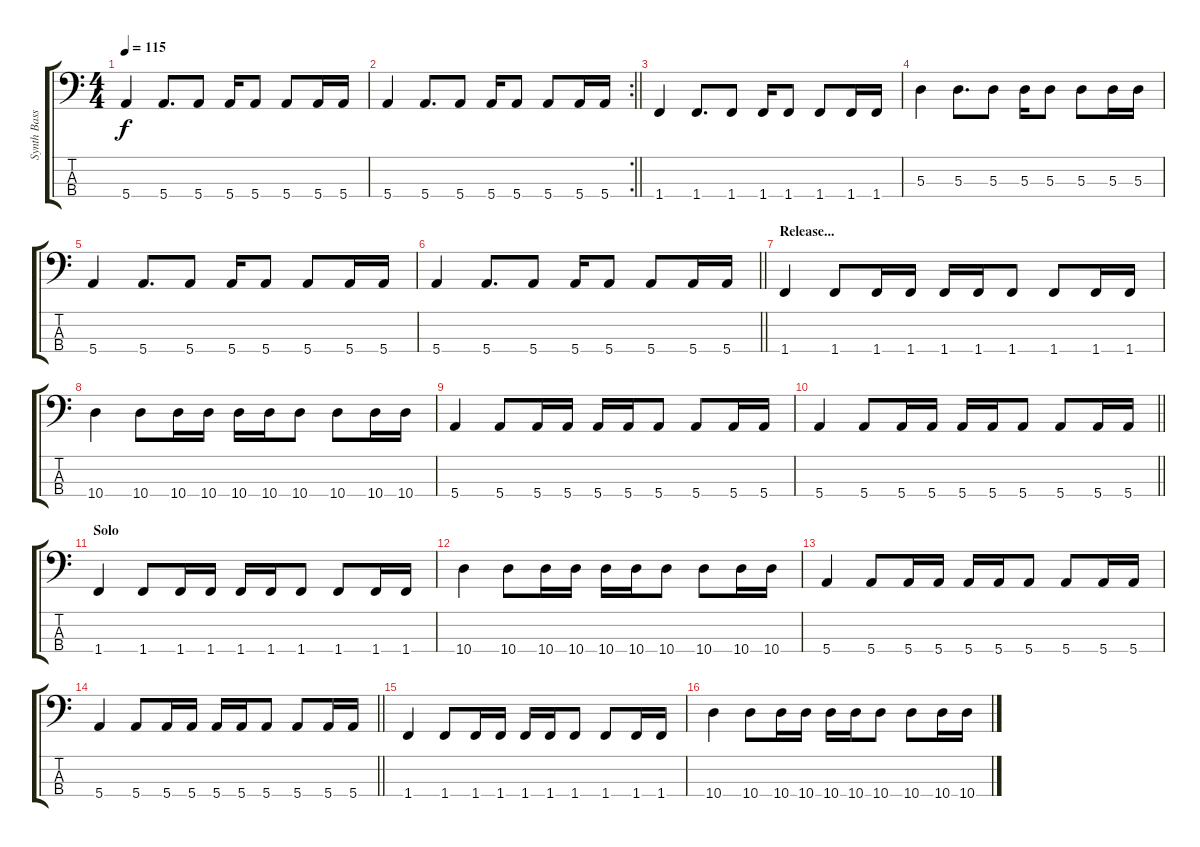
\track ("Synth Bass/Bass(Dave)" "Synth Bass") {instrument synthbass1}
\staff {score tabs}
\tuning (G2 D2 A1 E1) {hide}
\ts (4 4)
\tempo 115
\clef f4
\ks c
5.4.4{dy f} 5.4.8{d} 5.4.8 5.4.16 5.4.8 5.4.8 5.4.16 5.4.16 |
\rc 2
\barLineRight lightlight
5.4.4 5.4.8{d} 5.4.8 5.4.16 5.4.8 5.4.8 5.4.16 5.4.16 |
\section ("" "")
1.4.4 1.4.8{d} 1.4.8 1.4.16 1.4.8 1.4.8 1.4.16 1.4.16 |
5.3.4 5.3.8{d} 5.3.8 5.3.16 5.3.8 5.3.8 5.3.16 5.3.16 |
5.4.4 5.4.8{d} 5.4.8 5.4.16 5.4.8 5.4.8 5.4.16 5.4.16 |
\barLineRight lightlight
5.4.4 5.4.8{d} 5.4.8 5.4.16 5.4.8 5.4.8 5.4.16 5.4.16 |
\section ("" "Release...")
1.4.4 1.4.8 1.4.16 1.4.16 1.4.16 1.4.16 1.4.8 1.4.8 1.4.16 1.4.16 |
10.4.4 10.4.8 10.4.16 10.4.16 10.4.16 10.4.16 10.4.8 10.4.8 10.4.16 10.4.16 |
5.4.4 5.4.8 5.4.16 5.4.16 5.4.16 5.4.16 5.4.8 5.4.8 5.4.16 5.4.16 |
\barLineRight lightlight
5.4.4 5.4.8 5.4.16 5.4.16 5.4.16 5.4.16 5.4.8 5.4.8 5.4.16 5.4.16 |
\section ("" "Solo")
1.4.4 1.4.8 1.4.16 1.4.16 1.4.16 1.4.16 1.4.8 1.4.8 1.4.16 1.4.16 |
10.4.4 10.4.8 10.4.16 10.4.16 10.4.16 10.4.16 10.4.8 10.4.8 10.4.16 10.4.16 |
5.4.4 5.4.8 5.4.16 5.4.16 5.4.16 5.4.16 5.4.8 5.4.8 5.4.16 5.4.16 |
\barLineRight lightlight
5.4.4 5.4.8 5.4.16 5.4.16 5.4.16 5.4.16 5.4.8 5.4.8 5.4.16 5.4.16 |
1.4.4 1.4.8 1.4.16 1.4.16 1.4.16 1.4.16 1.4.8 1.4.8 1.4.16 1.4.16 |
10.4.4 10.4.8 10.4.16 10.4.16 10.4.16 10.4.16 10.4.8 10.4.8 10.4.16 10.4.16
